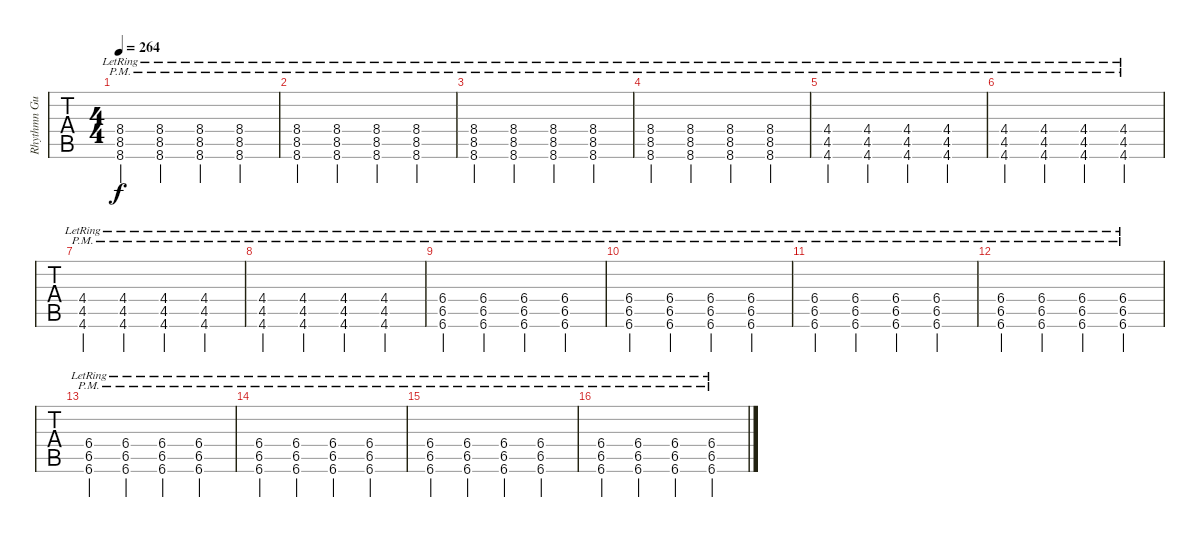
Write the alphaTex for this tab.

\track ("Rhythmn Guitar" "Rhythmn Gu") {instrument electricguitarjazz}
\staff {tabs}
\tuning (E4 B3 G3 D3 A2 D2) {hide}
\ts (4 4)
\tempo 264
\clef g2
\ks c
(8.4{pm lr} 8.5{pm lr} 8.6{pm lr}).4{dy f} (8.4{pm lr} 8.5{pm lr} 8.6{pm lr}).4 (8.4{pm lr} 8.5{pm lr} 8.6{pm lr}).4 (8.4{pm lr} 8.5{pm lr} 8.6{pm lr}).4 |
(8.4{pm lr} 8.5{pm lr} 8.6{pm lr}).4 (8.4{pm lr} 8.5{pm lr} 8.6{pm lr}).4 (8.4{pm lr} 8.5{pm lr} 8.6{pm lr}).4 (8.4{pm lr} 8.5{pm lr} 8.6{pm lr}).4 |
(8.4{pm lr} 8.5{pm lr} 8.6{pm lr}).4 (8.4{pm lr} 8.5{pm lr} 8.6{pm lr}).4 (8.4{pm lr} 8.5{pm lr} 8.6{pm lr}).4 (8.4{pm lr} 8.5{pm lr} 8.6{pm lr}).4 |
(8.4{pm lr} 8.5{pm lr} 8.6{pm lr}).4 (8.4{pm lr} 8.5{pm lr} 8.6{pm lr}).4 (8.4{pm lr} 8.5{pm lr} 8.6{pm lr}).4 (8.4{pm lr} 8.5{pm lr} 8.6{pm lr}).4 |
(4.4{pm lr} 4.5{pm lr} 4.6{pm lr}).4 (4.4{pm lr} 4.5{pm lr} 4.6{pm lr}).4 (4.4{pm lr} 4.5{pm lr} 4.6{pm lr}).4 (4.4{pm lr} 4.5{pm lr} 4.6{pm lr}).4 |
(4.4{pm lr} 4.5{pm lr} 4.6{pm lr}).4 (4.4{pm lr} 4.5{pm lr} 4.6{pm lr}).4 (4.4{pm lr} 4.5{pm lr} 4.6{pm lr}).4 (4.4{pm lr} 4.5{pm lr} 4.6{pm lr}).4 |
(4.4{pm lr} 4.5{pm lr} 4.6{pm lr}).4 (4.4{pm lr} 4.5{pm lr} 4.6{pm lr}).4 (4.4{pm lr} 4.5{pm lr} 4.6{pm lr}).4 (4.4{pm lr} 4.5{pm lr} 4.6{pm lr}).4 |
(4.4{pm lr} 4.5{pm lr} 4.6{pm lr}).4 (4.4{pm lr} 4.5{pm lr} 4.6{pm lr}).4 (4.4{pm lr} 4.5{pm lr} 4.6{pm lr}).4 (4.4{pm lr} 4.5{pm lr} 4.6{pm lr}).4 |
(6.4{pm lr} 6.5{pm lr} 6.6{pm lr}).4 (6.4{pm lr} 6.5{pm lr} 6.6{pm lr}).4 (6.4{pm lr} 6.5{pm lr} 6.6{pm lr}).4 (6.4{pm lr} 6.5{pm lr} 6.6{pm lr}).4 |
(6.4{pm lr} 6.5{pm lr} 6.6{pm lr}).4 (6.4{pm lr} 6.5{pm lr} 6.6{pm lr}).4 (6.4{pm lr} 6.5{pm lr} 6.6{pm lr}).4 (6.4{pm lr} 6.5{pm lr} 6.6{pm lr}).4 |
(6.4{pm lr} 6.5{pm lr} 6.6{pm lr}).4 (6.4{pm lr} 6.5{pm lr} 6.6{pm lr}).4 (6.4{pm lr} 6.5{pm lr} 6.6{pm lr}).4 (6.4{pm lr} 6.5{pm lr} 6.6{pm lr}).4 |
(6.4{pm lr} 6.5{pm lr} 6.6{pm lr}).4 (6.4{pm lr} 6.5{pm lr} 6.6{pm lr}).4 (6.4{pm lr} 6.5{pm lr} 6.6{pm lr}).4 (6.4{pm lr} 6.5{pm lr} 6.6{pm lr}).4 |
(6.4{pm lr} 6.5{pm lr} 6.6{pm lr}).4 (6.4{pm lr} 6.5{pm lr} 6.6{pm lr}).4 (6.4{pm lr} 6.5{pm lr} 6.6{pm lr}).4 (6.4{pm lr} 6.5{pm lr} 6.6{pm lr}).4 |
(6.4{pm lr} 6.5{pm lr} 6.6{pm lr}).4 (6.4{pm lr} 6.5{pm lr} 6.6{pm lr}).4 (6.4{pm lr} 6.5{pm lr} 6.6{pm lr}).4 (6.4{pm lr} 6.5{pm lr} 6.6{pm lr}).4 |
(6.4{pm lr} 6.5{pm lr} 6.6{pm lr}).4 (6.4{pm lr} 6.5{pm lr} 6.6{pm lr}).4 (6.4{pm lr} 6.5{pm lr} 6.6{pm lr}).4 (6.4{pm lr} 6.5{pm lr} 6.6{pm lr}).4 |
(6.4{pm lr} 6.5{pm lr} 6.6{pm lr}).4 (6.4{pm lr} 6.5{pm lr} 6.6{pm lr}).4 (6.4{pm lr} 6.5{pm lr} 6.6{pm lr}).4 (6.4{pm lr} 6.5{pm lr} 6.6{pm lr}).4
